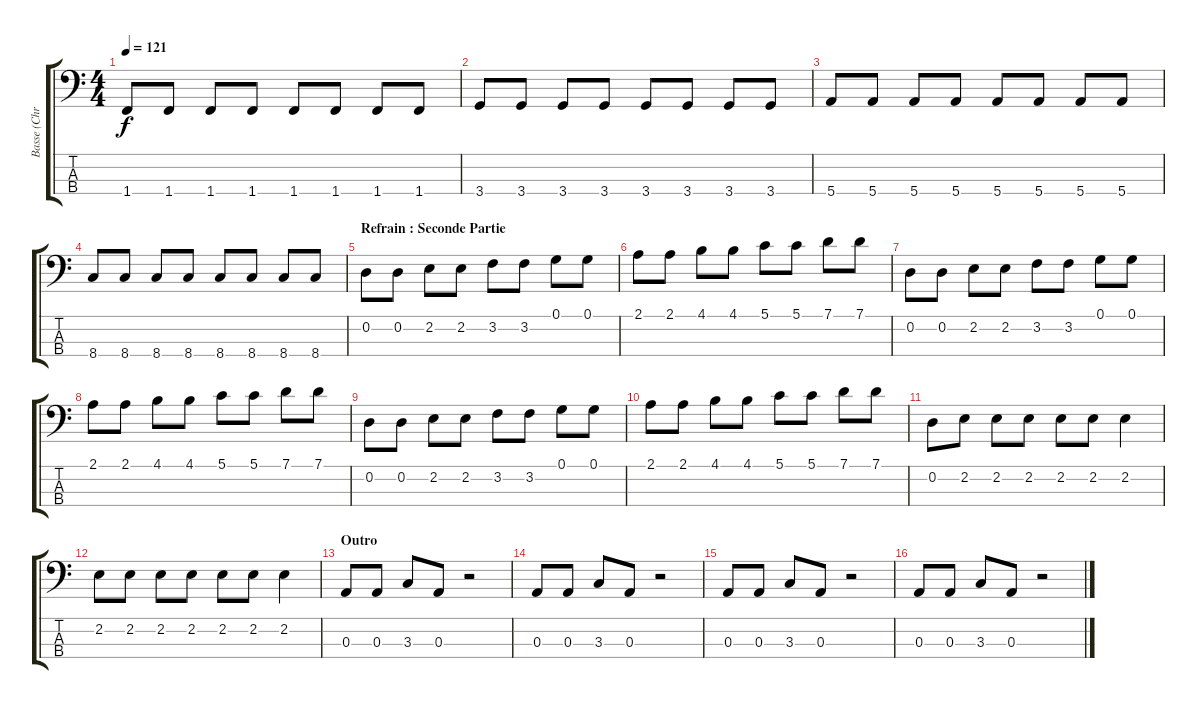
\track ("Basse (Christopher Wolstenholme)" "Basse (Chr") {instrument electricbassfinger}
\staff {score tabs}
\tuning (G2 D2 A1 E1) {hide}
\ts (4 4)
\tempo 121
\clef f4
\ks c
1.4.8{dy f} 1.4.8 1.4.8 1.4.8 1.4.8 1.4.8 1.4.8 1.4.8 |
3.4.8 3.4.8 3.4.8 3.4.8 3.4.8 3.4.8 3.4.8 3.4.8 |
5.4.8 5.4.8 5.4.8 5.4.8 5.4.8 5.4.8 5.4.8 5.4.8 |
8.4.8 8.4.8 8.4.8 8.4.8 8.4.8 8.4.8 8.4.8 8.4.8 |
\section ("" "Refrain : Seconde Partie")
0.2.8 0.2.8 2.2.8 2.2.8 3.2.8 3.2.8 0.1.8 0.1.8 |
2.1.8 2.1.8 4.1.8 4.1.8 5.1.8 5.1.8 7.1.8 7.1.8 |
0.2.8 0.2.8 2.2.8 2.2.8 3.2.8 3.2.8 0.1.8 0.1.8 |
2.1.8 2.1.8 4.1.8 4.1.8 5.1.8 5.1.8 7.1.8 7.1.8 |
0.2.8 0.2.8 2.2.8 2.2.8 3.2.8 3.2.8 0.1.8 0.1.8 |
2.1.8 2.1.8 4.1.8 4.1.8 5.1.8 5.1.8 7.1.8 7.1.8 |
0.2.8 2.2.8 2.2.8 2.2.8 2.2.8 2.2.8 2.2.4 |
2.2.8 2.2.8 2.2.8 2.2.8 2.2.8 2.2.8 2.2.4 |
\section ("" "Outro")
0.3.8 0.3.8 3.3.8 0.3.8 r.2 |
0.3.8 0.3.8 3.3.8 0.3.8 r.2 |
0.3.8 0.3.8 3.3.8 0.3.8 r.2 |
0.3.8 0.3.8 3.3.8 0.3.8 r.2
